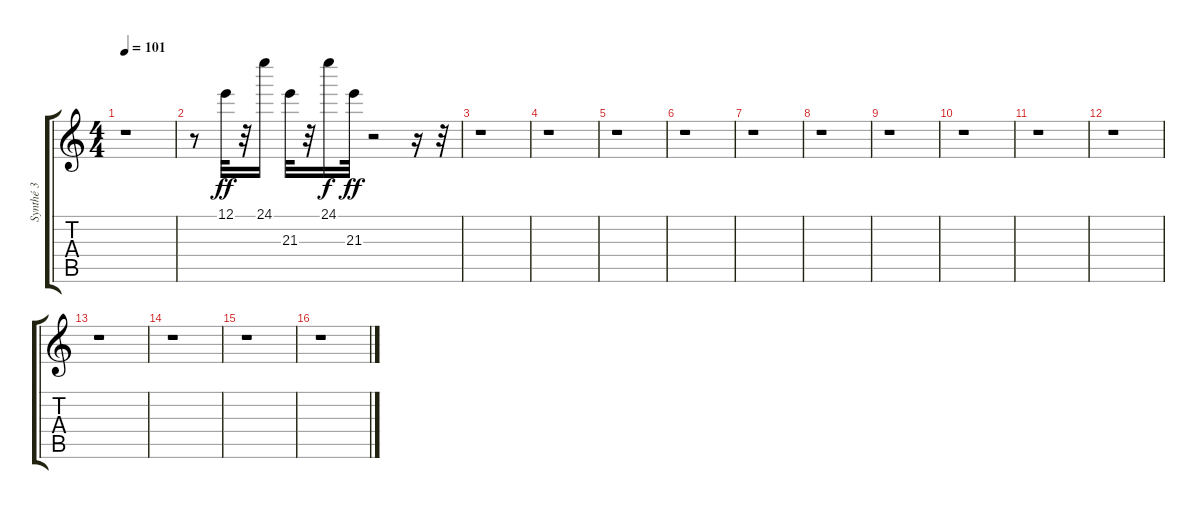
\track ("Synthé 3" "Synthé 3") {instrument overdrivenguitar}
\staff {score tabs}
\tuning (E4 B3 G3 D3 A2 E2) {hide}
\ts (4 4)
\tempo 101
\clef g2
\ks c
r.1{dy mf} |
r.8 12.1.32{dy ff} r.32 24.1.16 21.3.32 r.32 24.1.16{dy f} 21.3.32{dy ff} r.2 r.16 r.32 |
r.1 |
r.1 |
r.1 |
r.1 |
r.1 |
r.1 |
r.1 |
r.1 |
r.1 |
r.1 |
r.1 |
r.1 |
r.1 |
r.1
